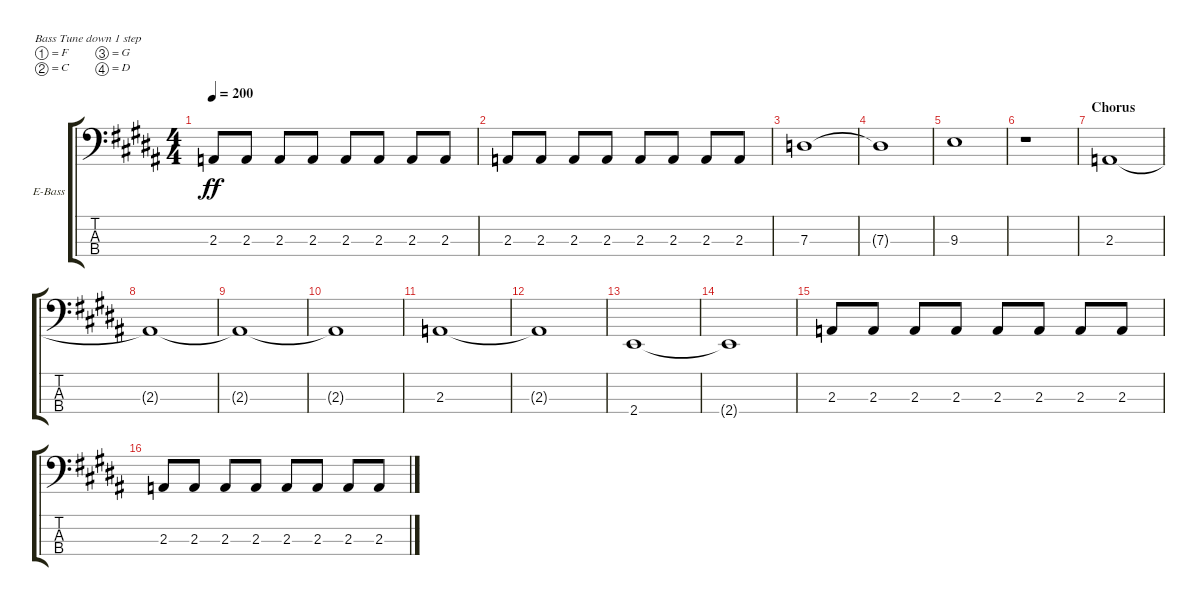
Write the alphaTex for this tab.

\defaultSystemsLayout 4
\bracketExtendMode groupsimilarinstruments
\firstSystemTrackNameOrientation horizontal
\otherSystemsTrackNameOrientation horizontal
\track ("Bass" "E-Bass") {instrument electricbassfinger}
\staff {score tabs}
\tuning (F2 C2 G1 D1)
\ts (4 4)
\tempo 200
\clef f4
\ks b
2.3.8{dy ff} 2.3.8 2.3.8 2.3.8 2.3.8 2.3.8 2.3.8 2.3.8 |
2.3.8 2.3.8 2.3.8 2.3.8 2.3.8 2.3.8 2.3.8 2.3.8 |
7.3.1 |
7.3{t}.1 |
9.3.1 |
r.1 |
\section ("" "Chorus")
2.3.1 |
2.3{t}.1 |
2.3{t}.1 |
2.3{t}.1 |
2.3.1 |
2.3{t}.1 |
2.4.1 |
2.4{t}.1 |
2.3.8 2.3.8 2.3.8 2.3.8 2.3.8 2.3.8 2.3.8 2.3.8 |
2.3.8 2.3.8 2.3.8 2.3.8 2.3.8 2.3.8 2.3.8 2.3.8
